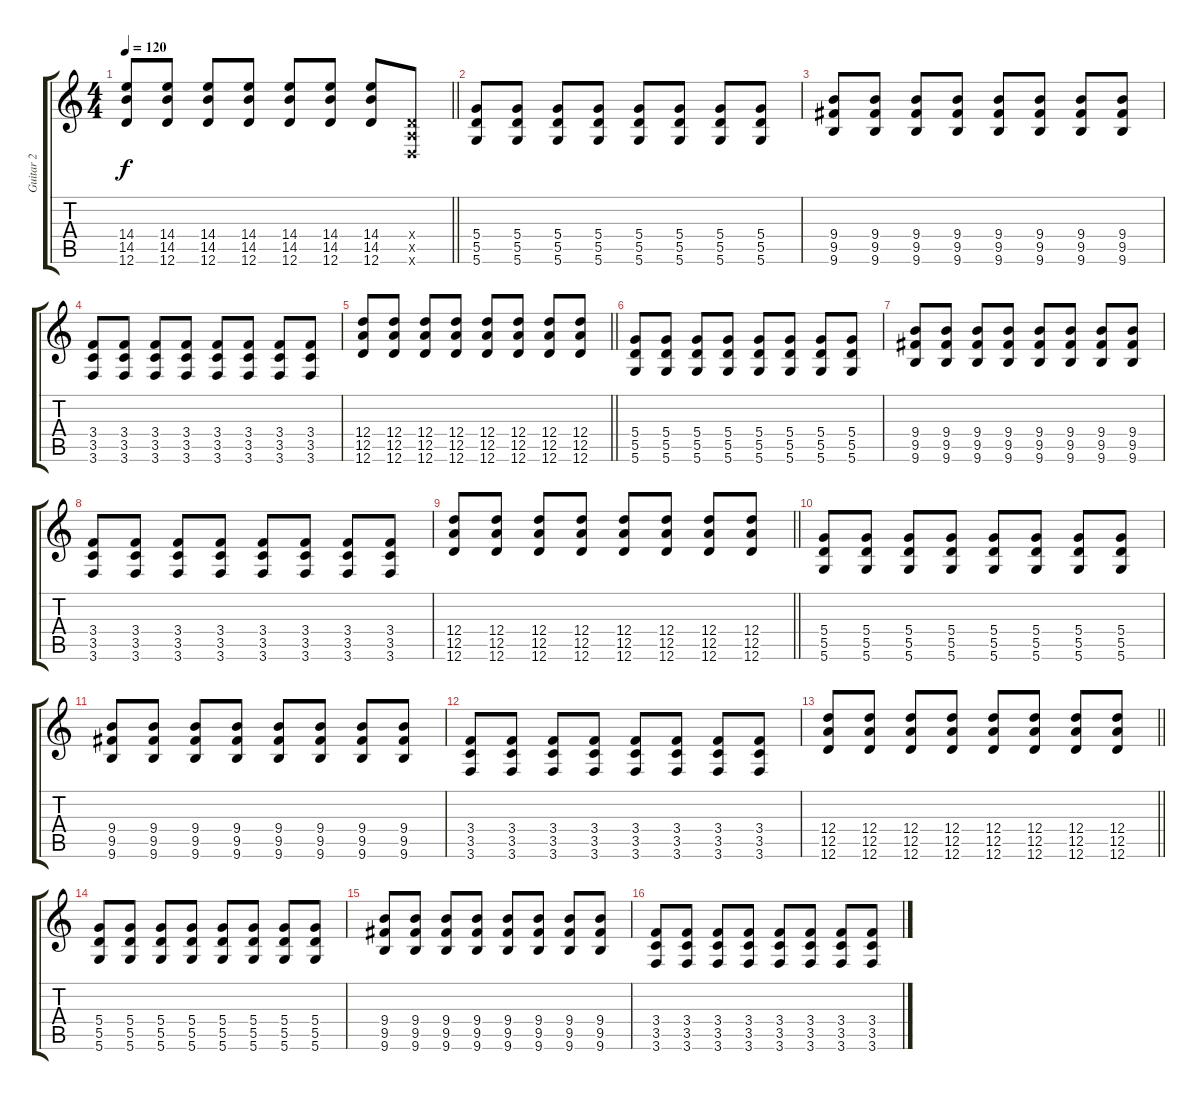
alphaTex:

\track ("Guitar 2" "Guitar 2") {instrument distortionguitar}
\staff {score tabs}
\tuning (E4 B3 G3 D3 A2 D2) {hide}
\ts (4 4)
\tempo 120
\clef g2
\barLineRight lightlight
\ks c
(14.4 14.5 12.6).8{dy f} (14.4 14.5 12.6).8 (14.4 14.5 12.6).8 (14.4 14.5 12.6).8 (14.4 14.5 12.6).8 (14.4 14.5 12.6).8 (14.4 14.5 12.6).8 (0.4{x} 0.5{x} 0.6{x}).8 |
(5.4 5.5 5.6).8 (5.4 5.5 5.6).8 (5.4 5.5 5.6).8 (5.4 5.5 5.6).8 (5.4 5.5 5.6).8 (5.4 5.5 5.6).8 (5.4 5.5 5.6).8 (5.4 5.5 5.6).8 |
(9.4 9.5 9.6).8 (9.4 9.5 9.6).8 (9.4 9.5 9.6).8 (9.4 9.5 9.6).8 (9.4 9.5 9.6).8 (9.4 9.5 9.6).8 (9.4 9.5 9.6).8 (9.4 9.5 9.6).8 |
(3.4 3.5 3.6).8 (3.4 3.5 3.6).8 (3.4 3.5 3.6).8 (3.4 3.5 3.6).8 (3.4 3.5 3.6).8 (3.4 3.5 3.6).8 (3.4 3.5 3.6).8 (3.4 3.5 3.6).8 |
\barLineRight lightlight
(12.4 12.5 12.6).8 (12.4 12.5 12.6).8 (12.4 12.5 12.6).8 (12.4 12.5 12.6).8 (12.4 12.5 12.6).8 (12.4 12.5 12.6).8 (12.4 12.5 12.6).8 (12.4 12.5 12.6).8 |
(5.4 5.5 5.6).8 (5.4 5.5 5.6).8 (5.4 5.5 5.6).8 (5.4 5.5 5.6).8 (5.4 5.5 5.6).8 (5.4 5.5 5.6).8 (5.4 5.5 5.6).8 (5.4 5.5 5.6).8 |
(9.4 9.5 9.6).8 (9.4 9.5 9.6).8 (9.4 9.5 9.6).8 (9.4 9.5 9.6).8 (9.4 9.5 9.6).8 (9.4 9.5 9.6).8 (9.4 9.5 9.6).8 (9.4 9.5 9.6).8 |
(3.4 3.5 3.6).8 (3.4 3.5 3.6).8 (3.4 3.5 3.6).8 (3.4 3.5 3.6).8 (3.4 3.5 3.6).8 (3.4 3.5 3.6).8 (3.4 3.5 3.6).8 (3.4 3.5 3.6).8 |
\barLineRight lightlight
(12.4 12.5 12.6).8 (12.4 12.5 12.6).8 (12.4 12.5 12.6).8 (12.4 12.5 12.6).8 (12.4 12.5 12.6).8 (12.4 12.5 12.6).8 (12.4 12.5 12.6).8 (12.4 12.5 12.6).8 |
(5.4 5.5 5.6).8 (5.4 5.5 5.6).8 (5.4 5.5 5.6).8 (5.4 5.5 5.6).8 (5.4 5.5 5.6).8 (5.4 5.5 5.6).8 (5.4 5.5 5.6).8 (5.4 5.5 5.6).8 |
(9.4 9.5 9.6).8 (9.4 9.5 9.6).8 (9.4 9.5 9.6).8 (9.4 9.5 9.6).8 (9.4 9.5 9.6).8 (9.4 9.5 9.6).8 (9.4 9.5 9.6).8 (9.4 9.5 9.6).8 |
(3.4 3.5 3.6).8 (3.4 3.5 3.6).8 (3.4 3.5 3.6).8 (3.4 3.5 3.6).8 (3.4 3.5 3.6).8 (3.4 3.5 3.6).8 (3.4 3.5 3.6).8 (3.4 3.5 3.6).8 |
\barLineRight lightlight
(12.4 12.5 12.6).8 (12.4 12.5 12.6).8 (12.4 12.5 12.6).8 (12.4 12.5 12.6).8 (12.4 12.5 12.6).8 (12.4 12.5 12.6).8 (12.4 12.5 12.6).8 (12.4 12.5 12.6).8 |
(5.4 5.5 5.6).8 (5.4 5.5 5.6).8 (5.4 5.5 5.6).8 (5.4 5.5 5.6).8 (5.4 5.5 5.6).8 (5.4 5.5 5.6).8 (5.4 5.5 5.6).8 (5.4 5.5 5.6).8 |
(9.4 9.5 9.6).8 (9.4 9.5 9.6).8 (9.4 9.5 9.6).8 (9.4 9.5 9.6).8 (9.4 9.5 9.6).8 (9.4 9.5 9.6).8 (9.4 9.5 9.6).8 (9.4 9.5 9.6).8 |
(3.4 3.5 3.6).8 (3.4 3.5 3.6).8 (3.4 3.5 3.6).8 (3.4 3.5 3.6).8 (3.4 3.5 3.6).8 (3.4 3.5 3.6).8 (3.4 3.5 3.6).8 (3.4 3.5 3.6).8
